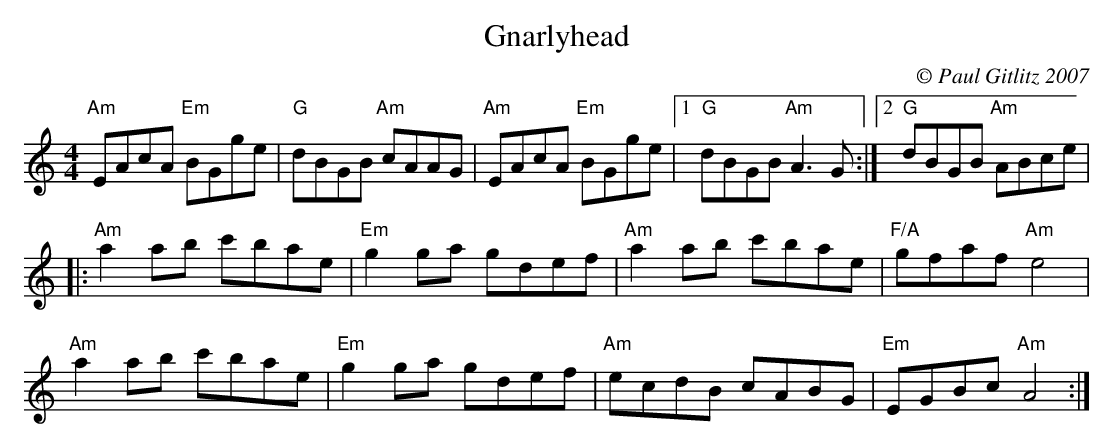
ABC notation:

X:1
T:Gnarlyhead
M:4/4
L:1/8
C:© Paul Gitlitz 2007
K:Am
"Am"EAcA "Em"BGge| "G"dBGB "Am"cAAG| "Am"EAcA "Em"BGge|1"G"dBGB "Am"A3G:|2"G"dBGB "Am"ABce|!
|:"Am"a2ab c'bae|"Em"g2ga gdef|"Am"a2ab c'bae|"F/A"gfaf "Am"e4|!
"Am"a2ab c'bae|"Em"g2ga gdef|"Am"ecdB cABG| "Em"EGBc "Am"A4:|]
